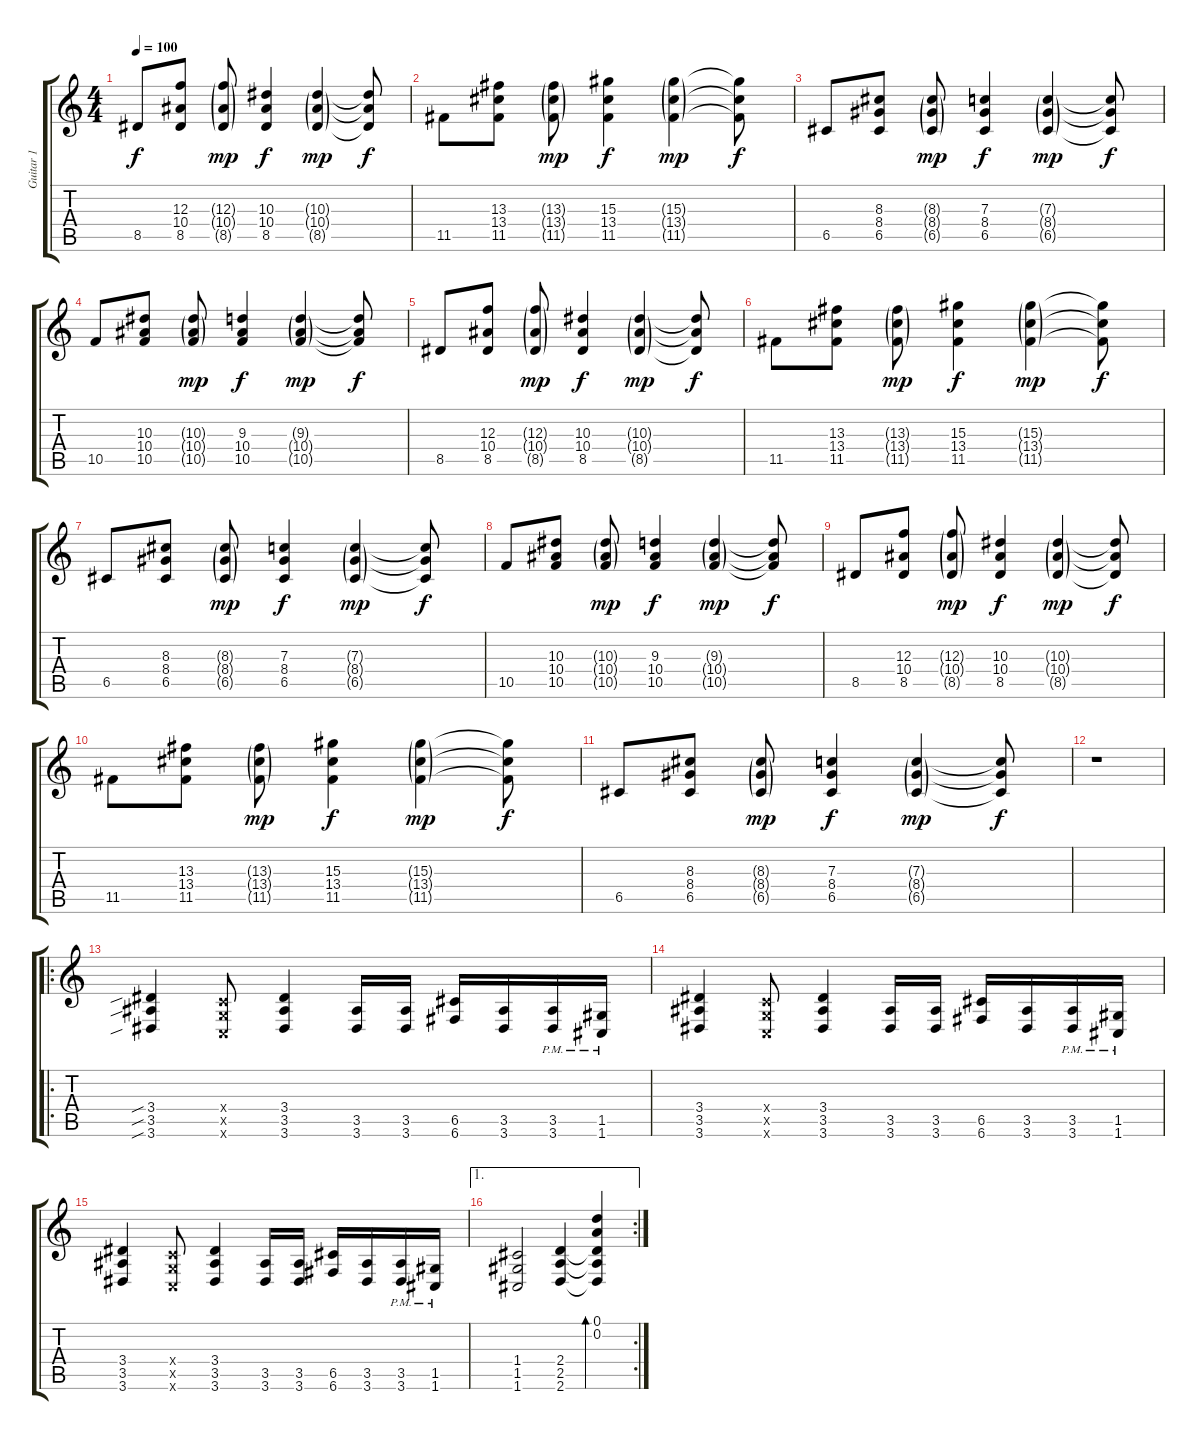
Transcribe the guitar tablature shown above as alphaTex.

\track ("Guitar 1" "Guitar 1") {instrument distortionguitar}
\staff {score tabs}
\tuning (D4 A3 F3 C3 G2 C2) {hide}
\ts (4 4)
\tempo 100
\clef g2
\ks c
8.5.8{dy f} (12.3 10.4 8.5).8 (12.3{g} 10.4{g} 8.5{g}).8{dy mp} (10.3 10.4 8.5).4{dy f} (10.3{g} 10.4{g} 8.5{g}).4{dy mp} (10.3{t} 10.4{t} 8.5{t}).8{dy f} |
11.5.8 (13.3 13.4 11.5).8 (13.3{g} 13.4{g} 11.5{g}).8{dy mp} (15.3 13.4 11.5).4{dy f} (15.3{g} 13.4{g} 11.5{g}).4{dy mp} (15.3{t} 13.4{t} 11.5{t}).8{dy f} |
6.5.8 (8.3 8.4 6.5).8 (8.3{g} 8.4{g} 6.5{g}).8{dy mp} (7.3 8.4 6.5).4{dy f} (7.3{g} 8.4{g} 6.5{g}).4{dy mp} (7.3{t} 8.4{t} 6.5{t}).8{dy f} |
10.5.8 (10.3 10.4 10.5).8 (10.3{g} 10.4{g} 10.5{g}).8{dy mp} (9.3 10.4 10.5).4{dy f} (9.3{g} 10.4{g} 10.5{g}).4{dy mp} (9.3{t} 10.4{t} 10.5{t}).8{dy f} |
8.5.8 (12.3 10.4 8.5).8 (12.3{g} 10.4{g} 8.5{g}).8{dy mp} (10.3 10.4 8.5).4{dy f} (10.3{g} 10.4{g} 8.5{g}).4{dy mp} (10.3{t} 10.4{t} 8.5{t}).8{dy f} |
11.5.8 (13.3 13.4 11.5).8 (13.3{g} 13.4{g} 11.5{g}).8{dy mp} (15.3 13.4 11.5).4{dy f} (15.3{g} 13.4{g} 11.5{g}).4{dy mp} (15.3{t} 13.4{t} 11.5{t}).8{dy f} |
6.5.8 (8.3 8.4 6.5).8 (8.3{g} 8.4{g} 6.5{g}).8{dy mp} (7.3 8.4 6.5).4{dy f} (7.3{g} 8.4{g} 6.5{g}).4{dy mp} (7.3{t} 8.4{t} 6.5{t}).8{dy f} |
10.5.8 (10.3 10.4 10.5).8 (10.3{g} 10.4{g} 10.5{g}).8{dy mp} (9.3 10.4 10.5).4{dy f} (9.3{g} 10.4{g} 10.5{g}).4{dy mp} (9.3{t} 10.4{t} 10.5{t}).8{dy f} |
8.5.8 (12.3 10.4 8.5).8 (12.3{g} 10.4{g} 8.5{g}).8{dy mp} (10.3 10.4 8.5).4{dy f} (10.3{g} 10.4{g} 8.5{g}).4{dy mp} (10.3{t} 10.4{t} 8.5{t}).8{dy f} |
11.5.8 (13.3 13.4 11.5).8 (13.3{g} 13.4{g} 11.5{g}).8{dy mp} (15.3 13.4 11.5).4{dy f} (15.3{g} 13.4{g} 11.5{g}).4{dy mp} (15.3{t} 13.4{t} 11.5{t}).8{dy f} |
6.5.8 (8.3 8.4 6.5).8 (8.3{g} 8.4{g} 6.5{g}).8{dy mp} (7.3 8.4 6.5).4{dy f} (7.3{g} 8.4{g} 6.5{g}).4{dy mp} (7.3{t} 8.4{t} 6.5{t}).8{dy f} |
r.1{instrument distortionguitar} |
\ro
(3.4{sib} 3.5{sib} 3.6{sib}).4 (0.4{x} 0.5{x} 0.6{x}).8 (3.4 3.5 3.6).4 (3.5 3.6).16 (3.5 3.6).16 (6.5 6.6).16 (3.5 3.6).16 (3.5{pm} 3.6{pm}).16 (1.5{pm} 1.6{pm}).16 |
(3.4 3.5 3.6).4 (0.4{x} 0.5{x} 0.6{x}).8 (3.4 3.5 3.6).4 (3.5 3.6).16 (3.5 3.6).16 (6.5 6.6).16 (3.5 3.6).16 (3.5{pm} 3.6{pm}).16 (1.5{pm} 1.6{pm}).16 |
(3.4 3.5 3.6).4 (0.4{x} 0.5{x} 0.6{x}).8 (3.4 3.5 3.6).4 (3.5 3.6).16 (3.5 3.6).16 (6.5 6.6).16 (3.5 3.6).16 (3.5{pm} 3.6{pm}).16 (1.5{pm} 1.6{pm}).16 |
\ae 1
\rc 2
(1.4 1.5 1.6).2 (2.4 2.5 2.6).4 (0.1 0.2 2.4{t} 2.5{t} 2.6{t}).4{bd 60}
